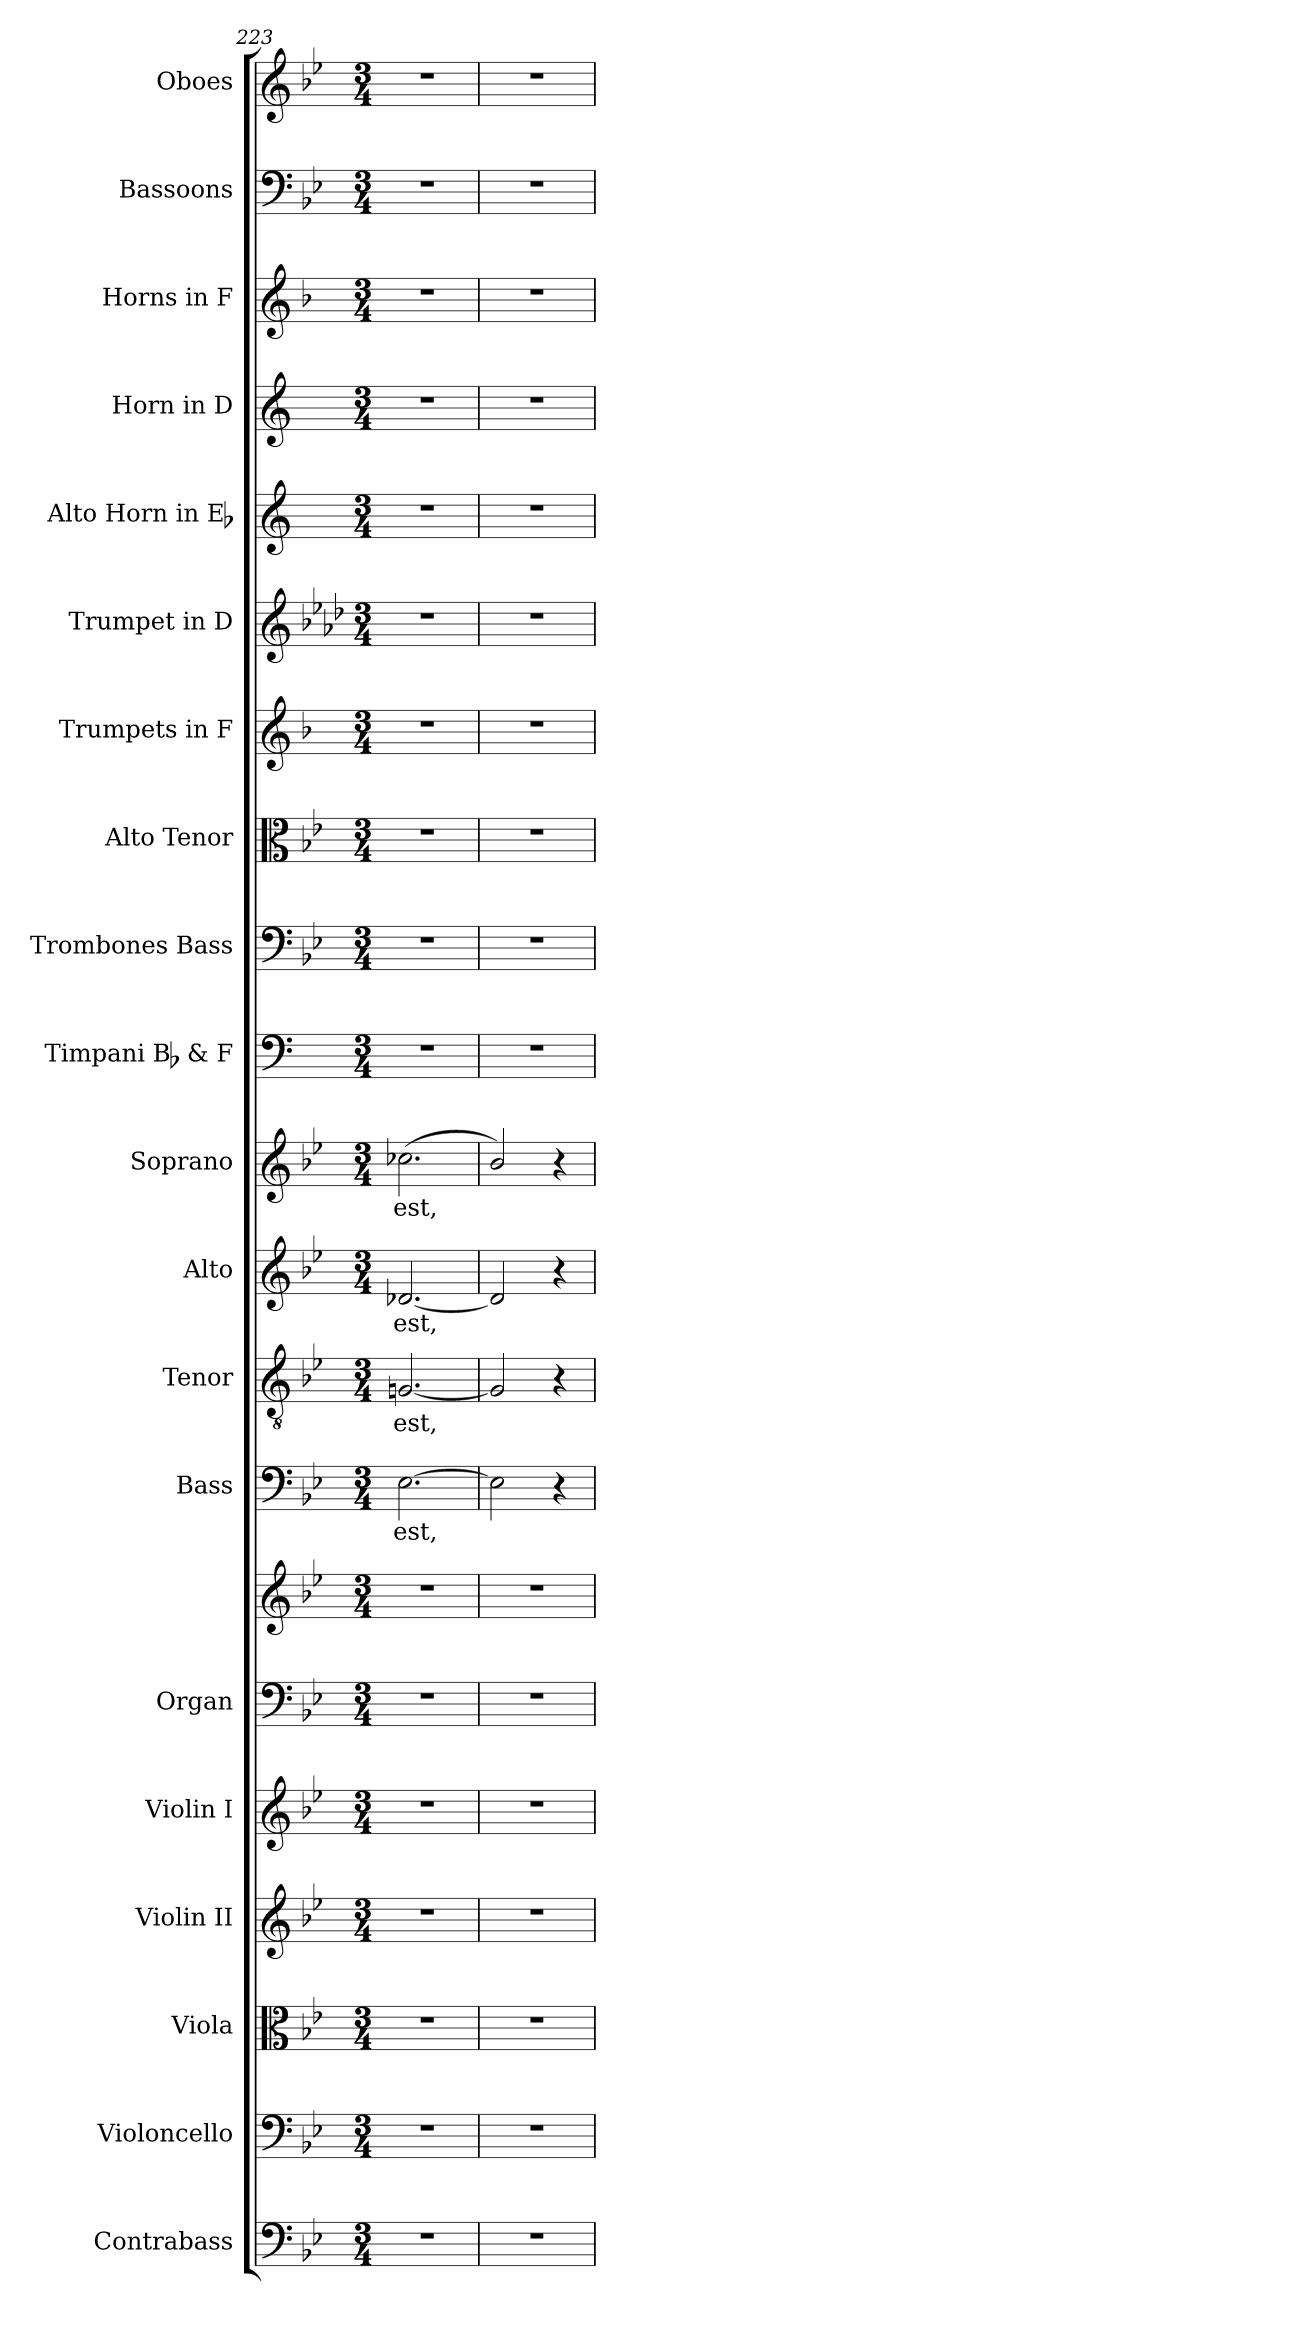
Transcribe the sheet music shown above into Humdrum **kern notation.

**kern	**kern	**kern	**kern	**kern	**kern	**kern	**kern	**text	**kern	**text	**kern	**text	**kern	**text	**kern	**kern	**kern	**kern	**kern	**kern	**kern	**kern	**kern	**kern
*part20	*part19	*part18	*part17	*part16	*part15	*part15	*part14	*part14	*part13	*part13	*part12	*part12	*part11	*part11	*part10	*part9	*part8	*part7	*part6	*part5	*part4	*part3	*part2	*part1
*staff21	*staff20	*staff19	*staff18	*staff17	*staff16	*staff15	*staff14	*staff14	*staff13	*staff13	*staff12	*staff12	*staff11	*staff11	*staff10	*staff9	*staff8	*staff7	*staff6	*staff5	*staff4	*staff3	*staff2	*staff1
*I"Contrabass	*I"Violoncello	*I"Viola	*I"Violin II	*I"Violin I	*I"Organ	*	*I"Bass	*	*I"Tenor	*	*I"Alto	*	*I"Soprano	*	*I"Timpani Bb & F	*I"Trombones  Bass	*I"Alto Tenor	*I"Trumpets in F	*I"Trumpet in D	*I"Alto Horn in Eb	*I"Horn in D	*I"Horns in F	*I"Bassoons	*I"Oboes
*I'Cb.	*I'Vc.	*I'Vla.	*I'Vln. II	*I'Vln. I	*I'Org.	*	*I'B.	*	*I'T.	*	*I'A.	*	*I'S.	*	*I'Timp.	*	*	*	*	*	*	*I'Hn.	*I'Bsn.	*I'Ob.
*clefF4	*clefF4	*clefC3	*clefG2	*clefG2	*clefF4	*clefG2	*clefF4	*	*clefGv2	*	*clefG2	*	*clefG2	*	*clefF4	*clefF4	*clefC3	*clefG2	*clefG2	*clefG2	*clefG2	*clefG2	*clefF4	*clefG2
*ITrd7c12	*	*	*	*	*	*	*	*	*ITrd7c12	*	*	*	*	*	*	*	*	*ITrd4c7	*ITrd-1c-2	*ITrd5c8	*ITrd6c10	*ITrd4c7	*	*
*k[b-e-]	*k[b-e-]	*k[b-e-]	*k[b-e-]	*k[b-e-]	*k[b-e-]	*k[b-e-]	*k[b-e-]	*	*k[b-e-]	*	*k[b-e-]	*	*k[b-e-]	*	*k[]	*k[b-e-]	*k[b-e-]	*k[b-e-]	*k[b-e-]	*k[f#c#g#d#]	*k[f#c#]	*k[b-e-]	*k[b-e-]	*k[b-e-]
*B-:	*B-:	*B-:	*B-:	*B-:	*B-:	*B-:	*B-:	*	*B-:	*	*B-:	*	*B-:	*	*C:	*B-:	*B-:	*B-:	*B-:	*E:	*D:	*B-:	*B-:	*B-:
*M3/4	*M3/4	*M3/4	*M3/4	*M3/4	*M3/4	*M3/4	*M3/4	*	*M3/4	*	*M3/4	*	*M3/4	*	*M3/4	*M3/4	*M3/4	*M3/4	*M3/4	*M3/4	*M3/4	*M3/4	*M3/4	*M3/4
=223	=223	=223	=223	=223	=223	=223	=223	=223	=223	=223	=223	=223	=223	=223	=223	=223	=223	=223	=223	=223	=223	=223	=223	=223
!LO:N:vis=1	!LO:N:vis=1	!LO:N:vis=1	!LO:N:vis=1	!LO:N:vis=1	!LO:N:vis=1	!LO:N:vis=1	!	!	!	!	!	!	!	!	!	!	!	!	!	!	!	!	!	!
!	!	!	!	!	!	!	!	!LO:LY:b:color=#000000	!	!	!	!	!	!	!	!	!	!	!	!	!	!	!	!
!	!	!	!	!	!	!	!	!	!	!LO:LY:b:color=#000000	!	!	!	!	!	!	!	!	!	!	!	!	!	!
!	!	!	!	!	!	!	!	!	!	!	!	!LO:LY:b:color=#000000	!	!	!	!	!	!	!	!	!	!	!	!
!	!	!	!	!	!	!	!	!	!	!	!	!	!	!LO:LY:b:color=#000000	!LO:N:vis=1	!LO:N:vis=1	!LO:N:vis=1	!LO:N:vis=1	!LO:N:vis=1	!LO:N:vis=1	!LO:N:vis=1	!LO:N:vis=1	!LO:N:vis=1	!LO:N:vis=1
2.r	2.r	2.r	2.r	2.r	2.r	2.r	[2.E-i\	est,	[2.GGni/	est,	[2.d-Xi/	est,	(2.cc-Xi\	est,	2.r	2.r	2.r	2.r	2.r	2.r	2.r	2.r	2.r	2.r
=224	=224	=224	=224	=224	=224	=224	=224	=224	=224	=224	=224	=224	=224	=224	=224	=224	=224	=224	=224	=224	=224	=224	=224	=224
!LO:N:vis=1	!LO:N:vis=1	!LO:N:vis=1	!LO:N:vis=1	!LO:N:vis=1	!LO:N:vis=1	!LO:N:vis=1	!	!	!	!	!	!	!	!	!LO:N:vis=1	!LO:N:vis=1	!LO:N:vis=1	!LO:N:vis=1	!LO:N:vis=1	!LO:N:vis=1	!LO:N:vis=1	!LO:N:vis=1	!LO:N:vis=1	!LO:N:vis=1
2.r	2.r	2.r	2.r	2.r	2.r	2.r	2E-i\]	.	2GGi/]	.	2d-i/]	.	2b-i/)	.	2.r	2.r	2.r	2.r	2.r	2.r	2.r	2.r	2.r	2.r
.	.	.	.	.	.	.	4r	.	4r	.	4r	.	4r	.	.	.	.	.	.	.	.	.	.	.
=	=	=	=	=	=	=	=	=	=	=	=	=	=	=	=	=	=	=	=	=	=	=	=	=
*-	*-	*-	*-	*-	*-	*-	*-	*-	*-	*-	*-	*-	*-	*-	*-	*-	*-	*-	*-	*-	*-	*-	*-	*-
